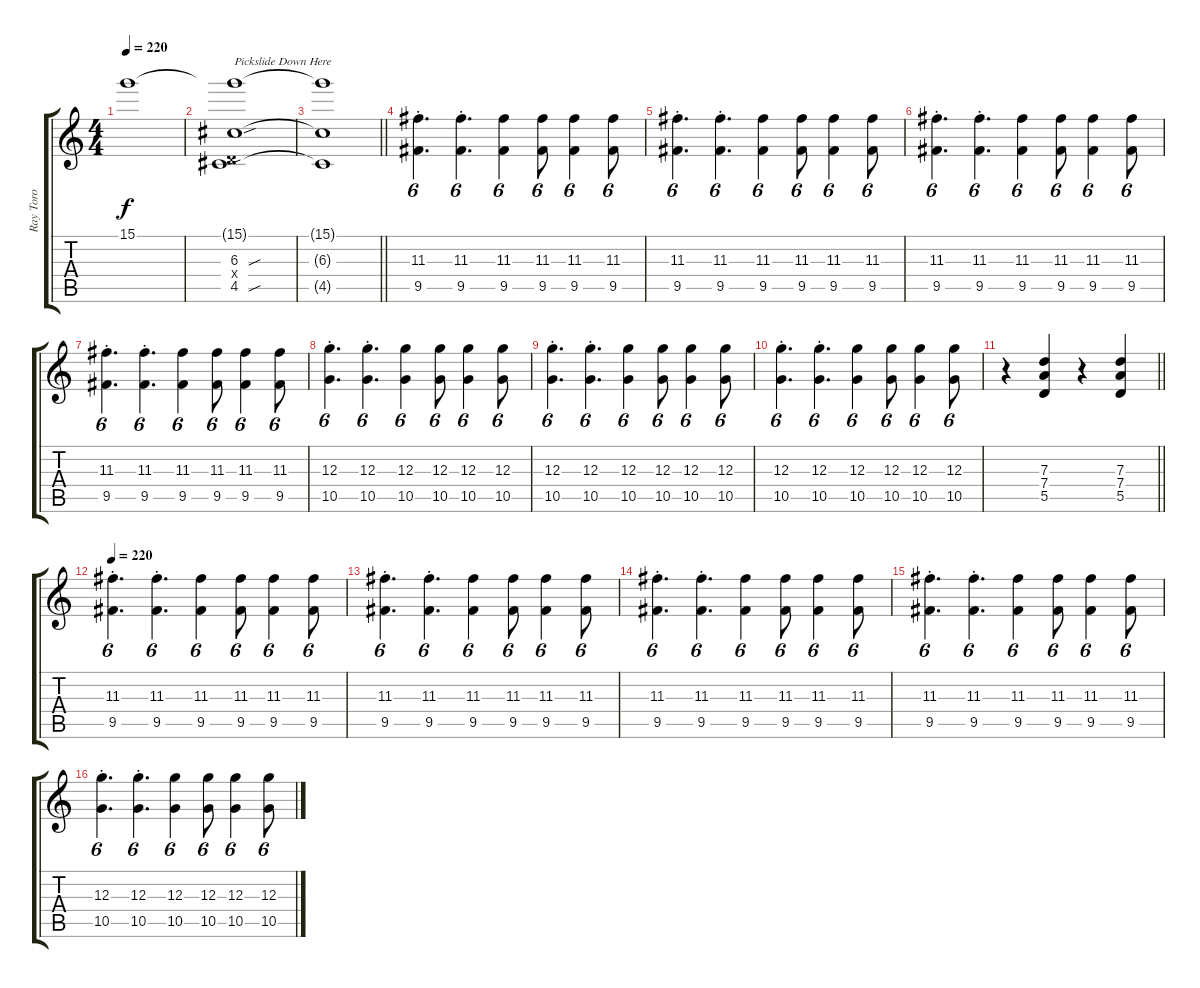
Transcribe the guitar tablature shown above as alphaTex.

\track ("Ray Toro" "Ray Toro") {instrument distortionguitar}
\staff {score tabs}
\tuning (E4 B3 G3 D3 A2 E2) {hide}
\ts (4 4)
\tempo 220
\clef g2
\ks c
15.1{t}.1{dy f} |
(15.1{t} 6.3{sou} 0.4{x} 4.5{sou}).1{txt "Pickslide Down Here"} |
\barLineRight lightlight
(15.1{t} 6.3{t} 4.5{t}).1 |
(11.3{st} 9.5{st}).4{d tu (6 4) balance 0} (11.3{st} 9.5{st}).4{d tu (6 4)} (11.3 9.5).4{tu (6 4)} (11.3 9.5).8{tu (6 4)} (11.3 9.5).4{tu (6 4)} (11.3 9.5).8{tu (6 4)} |
(11.3{st} 9.5{st}).4{d tu (6 4)} (11.3{st} 9.5{st}).4{d tu (6 4)} (11.3 9.5).4{tu (6 4)} (11.3 9.5).8{tu (6 4)} (11.3 9.5).4{tu (6 4)} (11.3 9.5).8{tu (6 4)} |
(11.3{st} 9.5{st}).4{d tu (6 4)} (11.3{st} 9.5{st}).4{d tu (6 4)} (11.3 9.5).4{tu (6 4)} (11.3 9.5).8{tu (6 4)} (11.3 9.5).4{tu (6 4)} (11.3 9.5).8{tu (6 4)} |
(11.3{st} 9.5{st}).4{d tu (6 4)} (11.3{st} 9.5{st}).4{d tu (6 4)} (11.3 9.5).4{tu (6 4)} (11.3 9.5).8{tu (6 4)} (11.3 9.5).4{tu (6 4)} (11.3 9.5).8{tu (6 4)} |
(12.3{st} 10.5{st}).4{d tu (6 4)} (12.3{st} 10.5{st}).4{d tu (6 4)} (12.3 10.5).4{tu (6 4)} (12.3 10.5).8{tu (6 4)} (12.3 10.5).4{tu (6 4)} (12.3 10.5).8{tu (6 4)} |
(12.3{st} 10.5{st}).4{d tu (6 4)} (12.3{st} 10.5{st}).4{d tu (6 4)} (12.3 10.5).4{tu (6 4)} (12.3 10.5).8{tu (6 4)} (12.3 10.5).4{tu (6 4)} (12.3 10.5).8{tu (6 4)} |
(12.3{st} 10.5{st}).4{d tu (6 4)} (12.3{st} 10.5{st}).4{d tu (6 4)} (12.3 10.5).4{tu (6 4)} (12.3 10.5).8{tu (6 4)} (12.3 10.5).4{tu (6 4)} (12.3 10.5).8{tu (6 4)} |
\barLineRight lightlight
r.4 (7.3 7.4 5.5).4 r.4 (7.3 7.4 5.5).4 |
\tempo 220
(11.3{st} 9.5{st}).4{d tu (6 4)} (11.3{st} 9.5{st}).4{d tu (6 4)} (11.3 9.5).4{tu (6 4)} (11.3 9.5).8{tu (6 4)} (11.3 9.5).4{tu (6 4)} (11.3 9.5).8{tu (6 4)} |
(11.3{st} 9.5{st}).4{d tu (6 4)} (11.3{st} 9.5{st}).4{d tu (6 4)} (11.3 9.5).4{tu (6 4)} (11.3 9.5).8{tu (6 4)} (11.3 9.5).4{tu (6 4)} (11.3 9.5).8{tu (6 4)} |
(11.3{st} 9.5{st}).4{d tu (6 4)} (11.3{st} 9.5{st}).4{d tu (6 4)} (11.3 9.5).4{tu (6 4)} (11.3 9.5).8{tu (6 4)} (11.3 9.5).4{tu (6 4)} (11.3 9.5).8{tu (6 4)} |
(11.3{st} 9.5{st}).4{d tu (6 4)} (11.3{st} 9.5{st}).4{d tu (6 4)} (11.3 9.5).4{tu (6 4)} (11.3 9.5).8{tu (6 4)} (11.3 9.5).4{tu (6 4)} (11.3 9.5).8{tu (6 4)} |
(12.3{st} 10.5{st}).4{d tu (6 4)} (12.3{st} 10.5{st}).4{d tu (6 4)} (12.3 10.5).4{tu (6 4)} (12.3 10.5).8{tu (6 4)} (12.3 10.5).4{tu (6 4)} (12.3 10.5).8{tu (6 4)}
